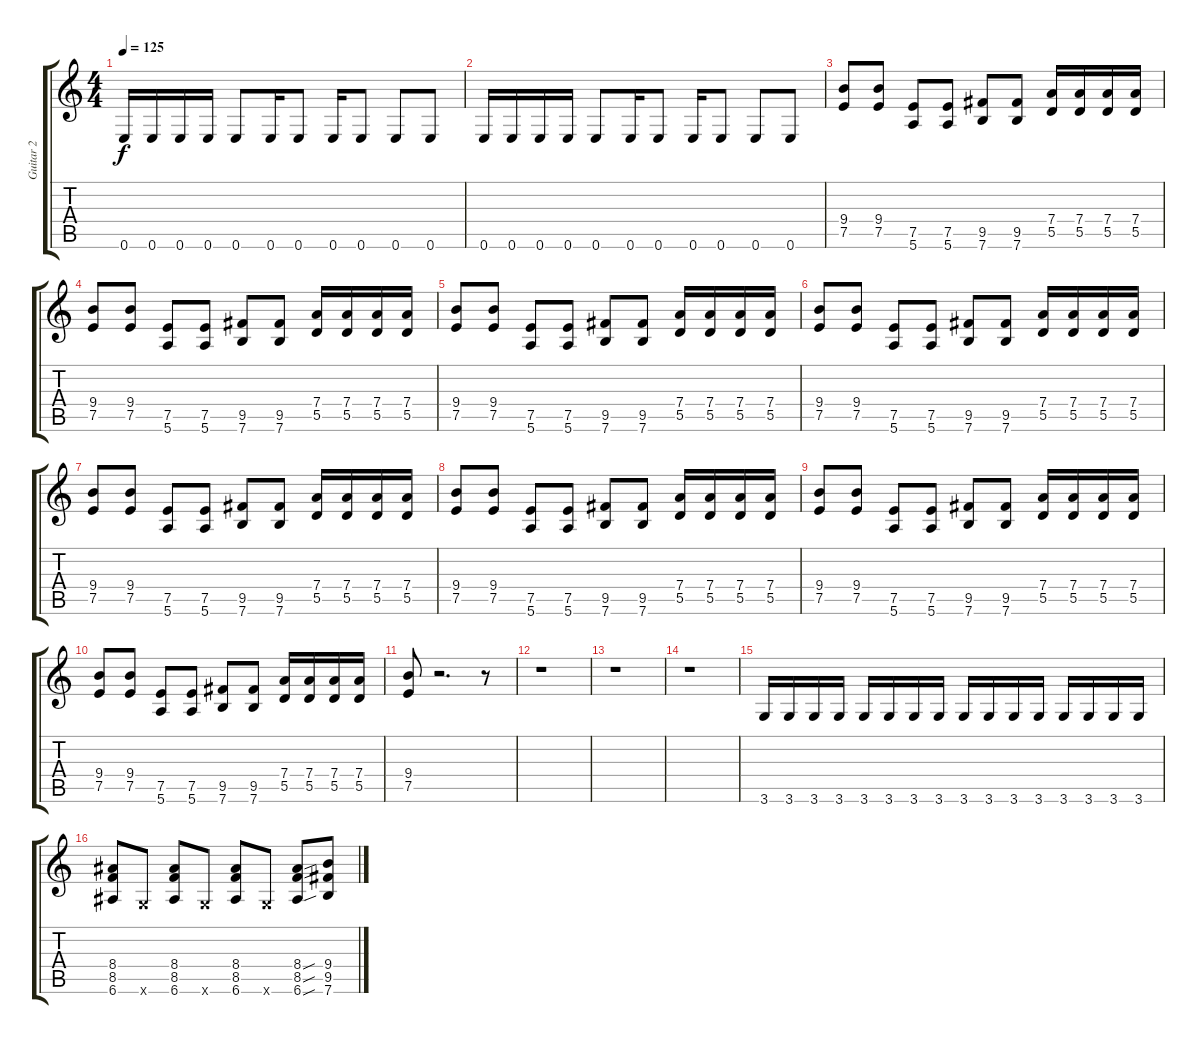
\track ("Guitar 2" "Guitar 2") {instrument distortionguitar}
\staff {score tabs}
\tuning (E4 B3 G3 D3 A2 E2) {hide}
\ts (4 4)
\tempo 125
\clef g2
\ks c
0.6.16{dy f} 0.6.16 0.6.16 0.6.16 0.6.8 0.6.16 0.6.8 0.6.16 0.6.8 0.6.8 0.6.8 |
0.6.16 0.6.16 0.6.16 0.6.16 0.6.8 0.6.16 0.6.8 0.6.16 0.6.8 0.6.8 0.6.8 |
(9.4 7.5).8 (9.4 7.5).8 (7.5 5.6).8 (7.5 5.6).8 (9.5 7.6).8 (9.5 7.6).8 (7.4 5.5).16 (7.4 5.5).16 (7.4 5.5).16 (7.4 5.5).16 |
(9.4 7.5).8 (9.4 7.5).8 (7.5 5.6).8 (7.5 5.6).8 (9.5 7.6).8 (9.5 7.6).8 (7.4 5.5).16 (7.4 5.5).16 (7.4 5.5).16 (7.4 5.5).16 |
(9.4 7.5).8 (9.4 7.5).8 (7.5 5.6).8 (7.5 5.6).8 (9.5 7.6).8 (9.5 7.6).8 (7.4 5.5).16 (7.4 5.5).16 (7.4 5.5).16 (7.4 5.5).16 |
(9.4 7.5).8 (9.4 7.5).8 (7.5 5.6).8 (7.5 5.6).8 (9.5 7.6).8 (9.5 7.6).8 (7.4 5.5).16 (7.4 5.5).16 (7.4 5.5).16 (7.4 5.5).16 |
(9.4 7.5).8 (9.4 7.5).8 (7.5 5.6).8 (7.5 5.6).8 (9.5 7.6).8 (9.5 7.6).8 (7.4 5.5).16 (7.4 5.5).16 (7.4 5.5).16 (7.4 5.5).16 |
(9.4 7.5).8 (9.4 7.5).8 (7.5 5.6).8 (7.5 5.6).8 (9.5 7.6).8 (9.5 7.6).8 (7.4 5.5).16 (7.4 5.5).16 (7.4 5.5).16 (7.4 5.5).16 |
(9.4 7.5).8 (9.4 7.5).8 (7.5 5.6).8 (7.5 5.6).8 (9.5 7.6).8 (9.5 7.6).8 (7.4 5.5).16 (7.4 5.5).16 (7.4 5.5).16 (7.4 5.5).16 |
(9.4 7.5).8 (9.4 7.5).8 (7.5 5.6).8 (7.5 5.6).8 (9.5 7.6).8 (9.5 7.6).8 (7.4 5.5).16 (7.4 5.5).16 (7.4 5.5).16 (7.4 5.5).16 |
(9.4 7.5).8 r.2{d} r.8 |
r.1 |
r.1 |
r.1 |
3.6.16 3.6.16 3.6.16 3.6.16 3.6.16 3.6.16 3.6.16 3.6.16 3.6.16 3.6.16 3.6.16 3.6.16 3.6.16 3.6.16 3.6.16 3.6.16 |
(8.4 8.5 6.6).8 3.6{x}.8 (8.4 8.5 6.6).8 3.6{x}.8 (8.4 8.5 6.6).8 3.6{x}.8 (8.4{sou} 8.5{sou} 6.6{sou}).8 (9.4 9.5 7.6).8
